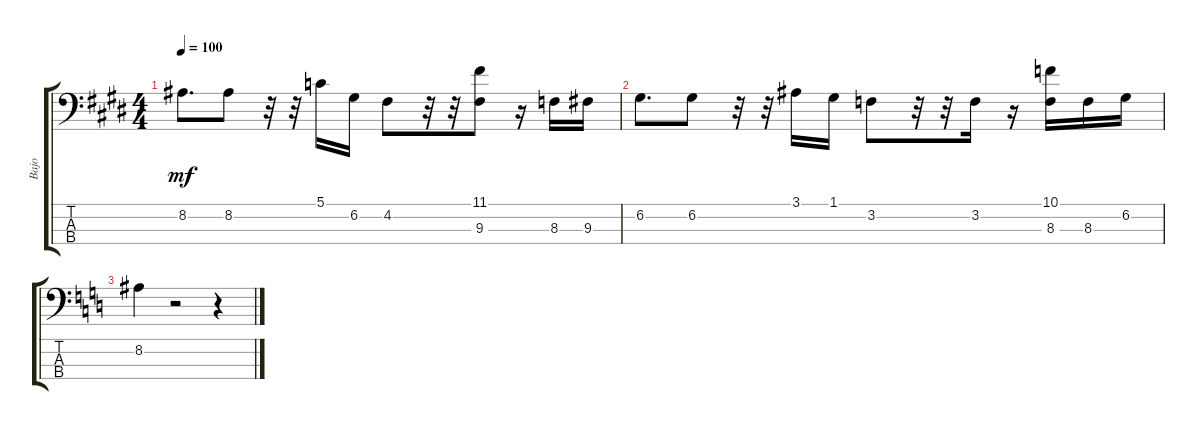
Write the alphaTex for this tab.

\track ("Bajo" "Bajo") {instrument electricbasspick}
\staff {score tabs}
\tuning (G2 D2 A1 E1) {hide}
\ts (4 4)
\tempo 100
\clef f4
\ks e
8.2.8{d dy mf} 8.2.8 r.32 r.32 5.1.16 6.2.16 4.2.8 r.32 r.32 (11.1 9.3).8 r.16 8.3.16 9.3.16 |
6.2.8{d} 6.2.8 r.32 r.32 3.1.16 1.1.16 3.2.8 r.32 r.32 3.2.16 r.16 (10.1 8.3).16 8.3.16 6.2.16 |
\ks c
8.2.4 r.2 r.4
